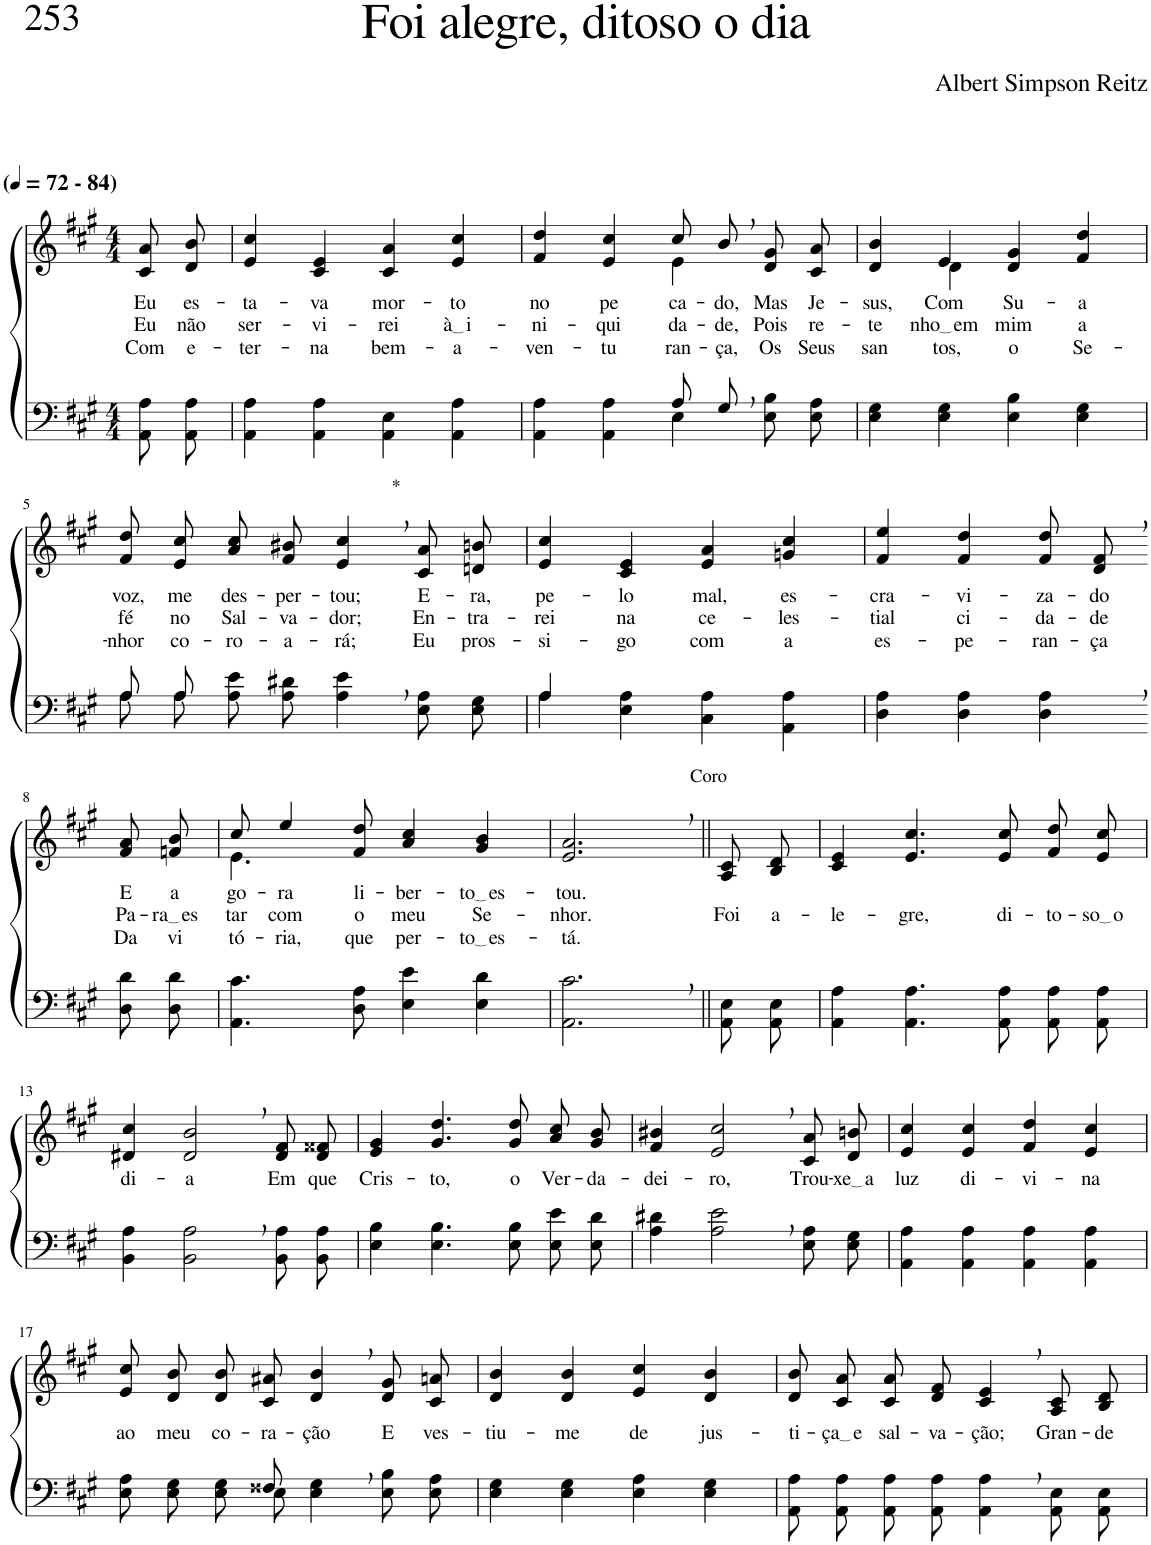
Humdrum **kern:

**kern	**kern	**text	**text	**text
*part2	*part1	*part1	*part1	*part1
*staff2	*staff1	*staff1	*staff1	*staff1
*I"Parte III e IV	*I"Parte I e II	*	*	*
*clefF4	*clefG2	*	*	*
*Trd1c2	*Trd1c2	*	*	*
*k[f#c#g#]	*k[f#c#g#]	*	*	*
*M4/4	*M4/4	*	*	*
*MM72	*MM72	*	*	*
=1	=1	=1	=1	=1
!	!LO:TX:a:B:t=(	!	!	!
!	!LO:TX:a:B:t=- 84)	!	!	!
!	!	!LO:LY:b	!LO:LY:b	!LO:LY:b
8AA\ 8A\L	8c#/ 8a/L	Eu	Eu	Com
!	!	!LO:LY:b	!LO:LY:b	!LO:LY:b
8AA\ 8A\J	8d/ 8b/J	es-	não	e-
=2	=2	=2	=2	=2
!	!	!LO:LY:b	!LO:LY:b	!LO:LY:b
4AA\ 4A\	4e/ 4cc#/	-ta-	ser-	-ter-
!	!	!LO:LY:b	!LO:LY:b	!LO:LY:b
4AA\ 4A\	4c#/ 4e/	-va	-vi-	-na
!	!	!LO:LY:b	!LO:LY:b	!LO:LY:b
4AA\ 4E\	4c#/ 4a/	mor-	-rei	bem-
!	!	!LO:LY:b	!LO:LY:b	!LO:LY:b
4AA\ 4A\	4e/ 4cc#/	-to	à i	-a-
=3	=3	=3	=3	=3
*^	*	*	*	*
!	!	!	!LO:LY:b	!LO:LY:b	!LO:LY:b
*	*	*^	*	*	*
2ryy	4AA\ 4A\	4f#/ 4dd/	2ryy	no	-ni-	-ven-
!	!	!	!	!LO:LY:b	!LO:LY:b	!LO:LY:b
.	4AA\ 4A\	4e/ 4cc#/	.	pe-	-qui-	-tu-
!	!	!	!	!LO:LY:b	!LO:LY:b	!LO:LY:b
8A/L	4E\	8cc#/L	4e\	-ca-	-da-	-ran-
!	!	!	!	!LO:LY:b	!LO:LY:b	!LO:LY:b
8G#,/J	.	8b,/J	.	-do,	-de,	-ça,
!	!	!	!	!LO:LY:b	!LO:LY:b	!LO:LY:b
4ryy	8E\ 8B\L	8d/ 8g#/L	4ryy	Mas	Pois	Os
!	!	!	!	!LO:LY:b	!LO:LY:b	!LO:LY:b
.	8E\ 8A\J	8c#/ 8a/J	.	Je-	re-	Seus
=4	=4	=4	=4	=4	=4	=4
!	!	!	!	!LO:LY:b	!LO:LY:b	!LO:LY:b
*v	*v	*	*	*	*	*
4E\ 4G#\	4d/ 4b/	4ryy	-sus,	-te-	san-
!	!	!	!LO:LY:b	!LO:LY:b	!LO:LY:b
4E\ 4G#\	4e/	4d\	Com	nho em	-tos,
!	!	!	!LO:LY:b	!LO:LY:b	!LO:LY:b
4E\ 4B\	4d/ 4g#/	2ryy	Su-	-mim	o
!	!	!	!LO:LY:b	!LO:LY:b	!LO:LY:b
4E\ 4G#\	4f#/ 4dd/	.	-a	a	Se-
*	*v	*v	*	*	*
!!LO:LB:g=z
=5	=5	=5	=5	=5
*^	*	*	*	*
!	!	!	!LO:LY:b	!LO:LY:b	!LO:LY:b
8A\L	8A/L	8f#/ 8dd/L	voz,	fé	-nhor
!	!	!	!LO:LY:b	!LO:LY:b	!LO:LY:b
8A\J	8A/J	8e/ 8cc#/J	me	no	co-
!	!	!	!LO:LY:b	!LO:LY:b	!LO:LY:b
8A\ 8e\L	2.ryy	8a/ 8cc#/L	des-	Sal-	-ro-
!	!	!	!LO:LY:b	!LO:LY:b	!LO:LY:b
8A\ 8d#X\J	.	8f#/ 8b#X/J	-per-	-va-	-a-
!	!	!LO:TX:a:t=*	!	!	!
!	!	!	!LO:LY:b	!LO:LY:b	!LO:LY:b
4A\, 4e\,	.	4e/, 4cc#/,	-tou;	-dor;	-rá;
!	!	!	!LO:LY:b	!LO:LY:b	!LO:LY:b
8E\ 8A\L	.	8c#/ 8a/L	E-	En-	Eu
!	!	!	!LO:LY:b	!LO:LY:b	!LO:LY:b
8E\ 8G#\J	.	8dn/ 8bn/J	-ra,	-tra-	pros-
=6	=6	=6	=6	=6	=6
!	!	!	!LO:LY:b	!LO:LY:b	!LO:LY:b
4A/	4A\	4e/ 4cc#/	pe-	-rei	-si-
!	!	!	!LO:LY:b	!LO:LY:b	!LO:LY:b
2.ryy	4E\ 4A\	4c#/ 4e/	-lo	na	-go
!	!	!	!LO:LY:b	!LO:LY:b	!LO:LY:b
.	4C#\ 4A\	4e/ 4a/	mal,	ce-	com
!	!	!	!LO:LY:b	!LO:LY:b	!LO:LY:b
.	4AA\ 4A\	4gn/ 4cc#/	es-	-les-	a
=7	=7	=7	=7	=7	=7
!	!	!	!LO:LY:b	!LO:LY:b	!LO:LY:b
*v	*v	*	*	*	*
4D\ 4A\	4f#/ 4ee/	-cra-	-tial	es-
!	!	!LO:LY:b	!LO:LY:b	!LO:LY:b
4D\ 4A\	4f#/ 4dd/	-vi-	ci-	-pe-
!	!	!LO:LY:b	!LO:LY:b	!LO:LY:b
4D\, 4A\,	8f#/ 8dd/L	-za-	-da-	-ran-
!	!	!LO:LY:b	!LO:LY:b	!LO:LY:b
.	8d,/ 8f#,/J	-do	-de	-ça
!!LO:LB:g=z
=8-	=8-	=8-	=8-	=8-
!	!	!LO:LY:b	!LO:LY:b	!LO:LY:b
8D\ 8d\L	8f#/ 8a/L	E	Pa-	Da
!	!	!LO:LY:b	!LO:LY:b	!LO:LY:b
8D\ 8d\J	8fn/ 8b/J	a-	ra es	vi-
=9	=9	=9	=9	=9
*	*^	*	*	*
!	!	!	!LO:LY:b	!LO:LY:b	!LO:LY:b
4.AA\ 4.c#\	8cc#/	4.e\	-go-	tar	-tó-
!	!	!	!LO:LY:b	!LO:LY:b	!LO:LY:b
.	4ee/	.	-ra	com	ria,
!	!	!	!LO:LY:b	!LO:LY:b	!LO:LY:b
8D\ 8A\	8f#/ 8dd/	2ryy	li-	o	que
!	!	!	!LO:LY:b	!LO:LY:b	!LO:LY:b
4E\ 4e\	4a/ 4cc#/	.	-ber-	meu	per-
!	!	!	!LO:LY:b	!LO:LY:b	!LO:LY:b
4E\ 4d\	4g#/ 4b/	.	to es	Se-	to es
.	.	8ryy	.	.	.
=10	=10	=10	=10	=10	=10
!	!LO:TX:a:t=Coro	!	!	!	!
!	!	!	!LO:LY:b	!LO:LY:b	!LO:LY:b
*	*v	*v	*	*	*
2.AA\, 2.c#\,	2.e/, 2.a/,	-tou.	-nhor.	-tá.
=11||	=11||	=11||	=11||	=11||
!	!	!	!LO:LY:b	!
8AA/ 8E/L	8A/ 8c#/L	.	Foi	.
!	!	!	!LO:LY:b	!
8AA/ 8E/J	8B/ 8d/J	.	a-	.
=12	=12	=12	=12	=12
!	!	!	!LO:LY:b	!
4AA\ 4A\	4c#/ 4e/	.	-le-	.
!	!	!	!LO:LY:b	!
4.AA\ 4.A\	4.e/ 4.cc#/	.	-gre,	.
!	!	!	!LO:LY:b	!
8AA\ 8A\	8e/ 8cc#/	.	di-	.
!	!	!	!LO:LY:b	!
8AA\ 8A\L	8f#/ 8dd/L	.	-to-	.
!	!	!	!LO:LY:b	!
8AA\ 8A\J	8e/ 8cc#/J	.	so o	.
!!LO:LB:g=z
=13	=13	=13	=13	=13
!	!	!LO:LY:b	!	!
4BB\ 4A\	4d#X/ 4cc#/	di-	.	.
!	!	!LO:LY:b	!	!
2BB\, 2A\,	2d#/, 2b/,	-a	.	.
!	!	!LO:LY:b	!	!
8BB\ 8A\L	8d#/ 8f#/L	Em	.	.
!	!	!LO:LY:b	!	!
8BB\ 8A\J	8d#/ 8f##X/J	que	.	.
=14	=14	=14	=14	=14
!	!	!LO:LY:b	!	!
4E\ 4B\	4e/ 4g#/	Cris-	.	.
!	!	!LO:LY:b	!	!
4.E\ 4.B\	4.g#/ 4.dd/	-to,	.	.
!	!	!LO:LY:b	!	!
8E\ 8B\	8g#/ 8dd/	o	.	.
!	!	!LO:LY:b	!	!
8E\ 8e\L	8a/ 8cc#/L	Ver-	.	.
!	!	!LO:LY:b	!	!
8E\ 8d\J	8g#/ 8b/J	-da-	.	.
=15	=15	=15	=15	=15
!	!	!LO:LY:b	!	!
4A\ 4d#X\	4f#/ 4b#X/	-dei-	.	.
!	!	!LO:LY:b	!	!
2A\, 2e\,	2e/, 2cc#/,	-ro,	.	.
!	!	!LO:LY:b	!	!
8E\ 8A\L	8c#/ 8a/L	Trou-	.	.
!	!	!LO:LY:b	!	!
8E\ 8G#\J	8d/ 8bn/J	xe a	.	.
=16	=16	=16	=16	=16
!	!	!LO:LY:b	!	!
4AA\ 4A\	4e/ 4cc#/	luz	.	.
!	!	!LO:LY:b	!	!
4AA\ 4A\	4e/ 4cc#/	di-	.	.
!	!	!LO:LY:b	!	!
4AA\ 4A\	4f#/ 4dd/	-vi-	.	.
!	!	!LO:LY:b	!	!
4AA\ 4A\	4e/ 4cc#/	-na	.	.
!!LO:LB:g=z
=17	=17	=17	=17	=17
*^	*	*	*	*
!	!	!	!LO:LY:b	!	!
8E\ 8A\L	4.ryy	8e/ 8cc#/L	ao	.	.
!	!	!	!LO:LY:b	!	!
8E\ 8G#\J	.	8d/ 8b/J	meu	.	.
!	!	!	!LO:LY:b	!	!
8E\ 8G#\L	.	8d/ 8b/L	co-	.	.
!	!	!	!LO:LY:b	!	!
8E\J	8F##X/	8c#/ 8a#X/J	-ra-	.	.
!	!	!	!LO:LY:b	!	!
4E\, 4G#\,	2ryy	4d/, 4b/,	-ção	.	.
!	!	!	!LO:LY:b	!	!
8E\ 8B\L	.	8d/ 8g#/L	E	.	.
!	!	!	!LO:LY:b	!	!
8E\ 8A\J	.	8c#/ 8an/J	ves-	.	.
*v	*v	*	*	*	*
=18	=18	=18	=18	=18
!	!	!LO:LY:b	!	!
4E\ 4G#\	4d/ 4b/	-tiu-	.	.
!	!	!LO:LY:b	!	!
4E\ 4G#\	4d/ 4b/	-me	.	.
!	!	!LO:LY:b	!	!
4E\ 4A\	4e/ 4cc#/	de	.	.
!	!	!LO:LY:b	!	!
4E\ 4G#\	4d/ 4b/	jus-	.	.
=19	=19	=19	=19	=19
!	!	!LO:LY:b	!	!
8AA\ 8A\L	8d/ 8b/L	-ti-	.	.
!	!	!LO:LY:b	!	!
8AA\ 8A\J	8c#/ 8a/J	ça e	.	.
!	!	!LO:LY:b	!	!
8AA\ 8A\L	8c#/ 8a/L	sal-	.	.
!	!	!LO:LY:b	!	!
8AA\ 8A\J	8d/ 8f#/J	-va-	.	.
!	!	!LO:LY:b	!	!
4AA\, 4A\,	4c#/, 4e/,	-ção;	.	.
!	!	!LO:LY:b	!	!
8AA/ 8E/L	8A/ 8c#/L	Gran-	.	.
!	!	!LO:LY:b	!	!
8AA/ 8E/J	8B/ 8d/J	-de	.	.
=	=	=	=	=
*-	*-	*-	*-	*-
